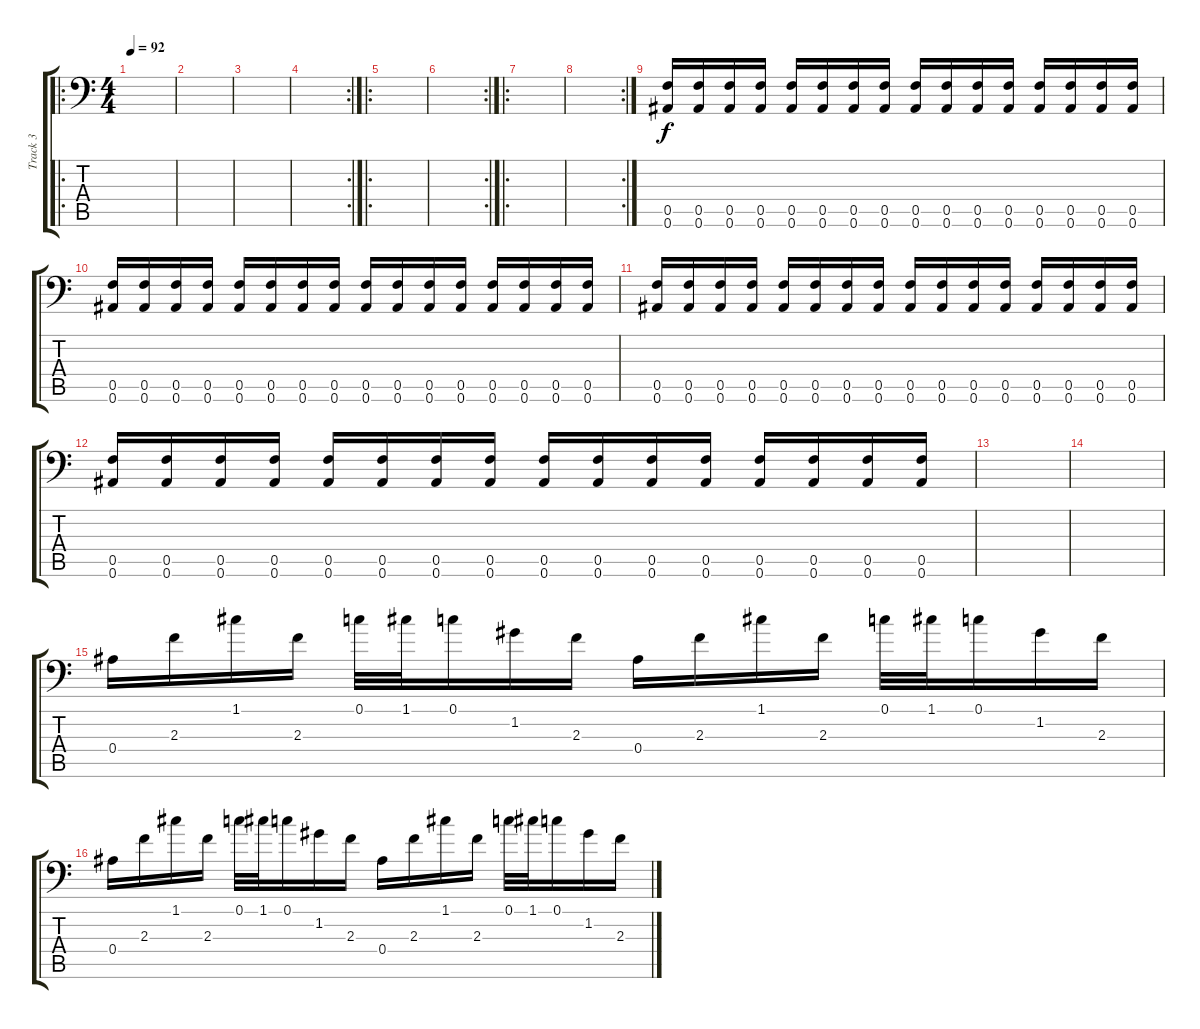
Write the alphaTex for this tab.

\track ("Track 3" "Track 3") {instrument distortionguitar}
\staff {score tabs}
\tuning (C4 G3 Eb3 Bb2 F2 Bb1) {hide}
\ro
\ts (4 4)
\tempo 92
\clef f4
\ks c
|
|
|
\rc 2
|
\ro
|
\rc 2
|
\ro
|
\rc 2
|
(0.5 0.6).16 (0.5 0.6).16 (0.5 0.6).16 (0.5 0.6).16 (0.5 0.6).16 (0.5 0.6).16 (0.5 0.6).16 (0.5 0.6).16 (0.5 0.6).16 (0.5 0.6).16 (0.5 0.6).16 (0.5 0.6).16 (0.5 0.6).16 (0.5 0.6).16 (0.5 0.6).16 (0.5 0.6).16 |
(0.5 0.6).16 (0.5 0.6).16 (0.5 0.6).16 (0.5 0.6).16 (0.5 0.6).16 (0.5 0.6).16 (0.5 0.6).16 (0.5 0.6).16 (0.5 0.6).16 (0.5 0.6).16 (0.5 0.6).16 (0.5 0.6).16 (0.5 0.6).16 (0.5 0.6).16 (0.5 0.6).16 (0.5 0.6).16 |
(0.5 0.6).16 (0.5 0.6).16 (0.5 0.6).16 (0.5 0.6).16 (0.5 0.6).16 (0.5 0.6).16 (0.5 0.6).16 (0.5 0.6).16 (0.5 0.6).16 (0.5 0.6).16 (0.5 0.6).16 (0.5 0.6).16 (0.5 0.6).16 (0.5 0.6).16 (0.5 0.6).16 (0.5 0.6).16 |
(0.5 0.6).16 (0.5 0.6).16 (0.5 0.6).16 (0.5 0.6).16 (0.5 0.6).16 (0.5 0.6).16 (0.5 0.6).16 (0.5 0.6).16 (0.5 0.6).16 (0.5 0.6).16 (0.5 0.6).16 (0.5 0.6).16 (0.5 0.6).16 (0.5 0.6).16 (0.5 0.6).16 (0.5 0.6).16 |
|
|
0.4.16 2.3.16 1.1.16 2.3.16 0.1.32 1.1.32 0.1.16 1.2.16 2.3.16 0.4.16 2.3.16 1.1.16 2.3.16 0.1.32 1.1.32 0.1.16 1.2.16 2.3.16 |
0.4.16 2.3.16 1.1.16 2.3.16 0.1.32 1.1.32 0.1.16 1.2.16 2.3.16 0.4.16 2.3.16 1.1.16 2.3.16 0.1.32 1.1.32 0.1.16 1.2.16 2.3.16
